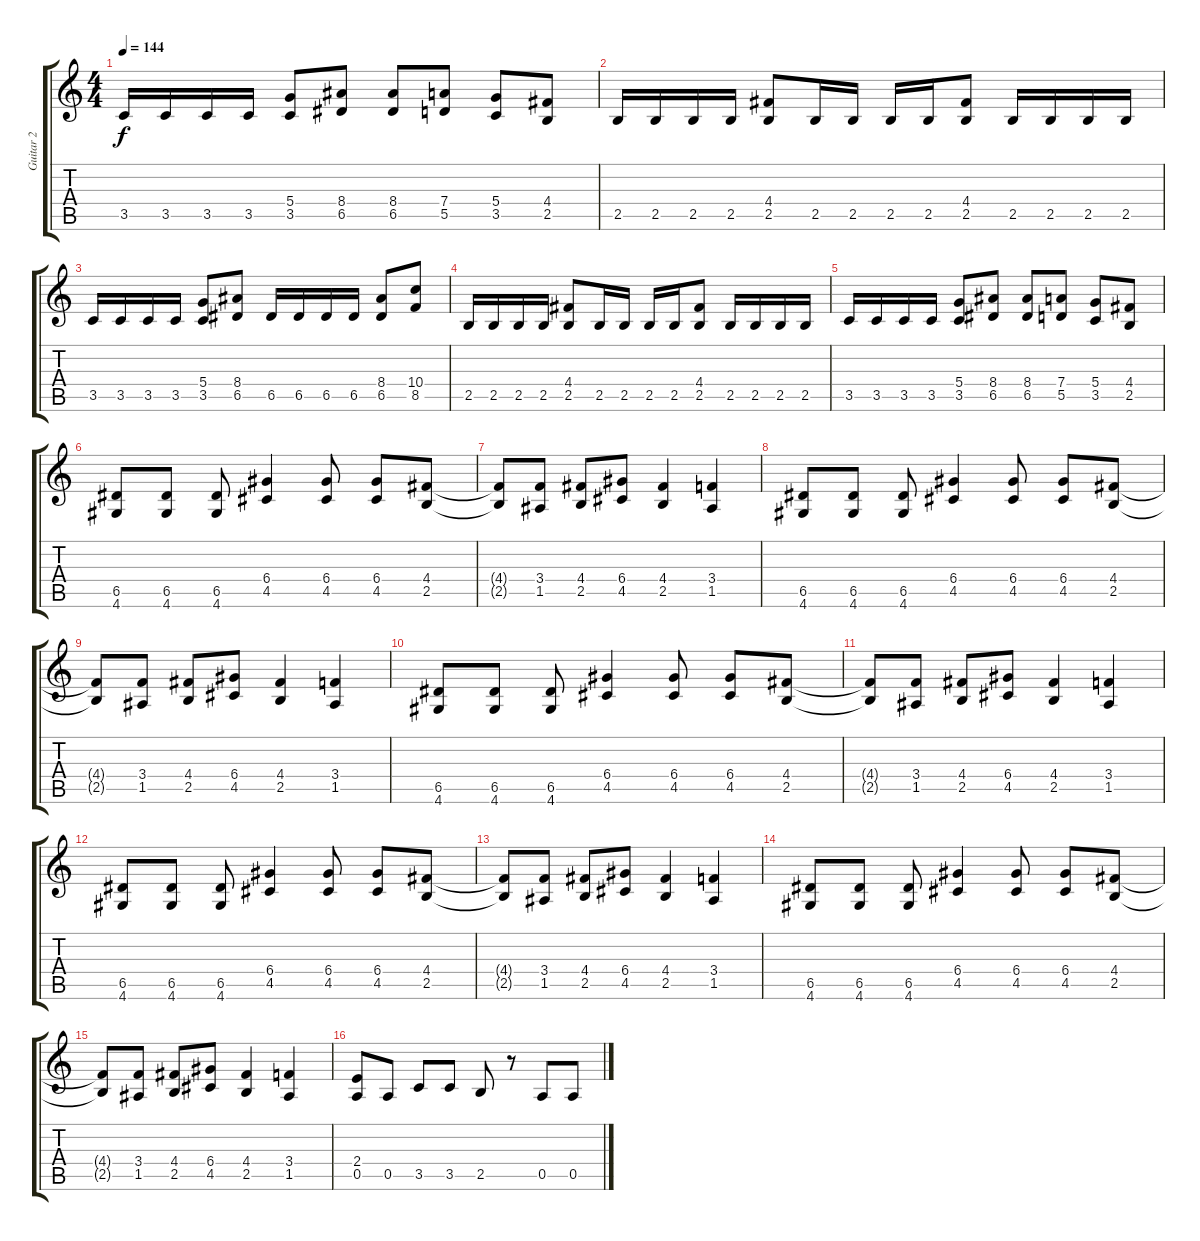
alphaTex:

\track ("Guitar 2" "Guitar 2") {instrument distortionguitar}
\staff {score tabs}
\tuning (E4 B3 G3 D3 A2 E2) {hide}
\ts (4 4)
\tempo 144
\clef g2
\ks c
3.5.16{dy f} 3.5.16 3.5.16 3.5.16 (5.4 3.5).8 (8.4 6.5).8 (8.4 6.5).8 (7.4 5.5).8 (5.4 3.5).8 (4.4 2.5).8 |
2.5.16 2.5.16 2.5.16 2.5.16 (4.4 2.5).8 2.5.16 2.5.16 2.5.16 2.5.16 (4.4 2.5).8 2.5.16 2.5.16 2.5.16 2.5.16 |
3.5.16 3.5.16 3.5.16 3.5.16 (5.4 3.5).8 (8.4 6.5).8 6.5.16 6.5.16 6.5.16 6.5.16 (8.4 6.5).8 (10.4 8.5).8 |
2.5.16 2.5.16 2.5.16 2.5.16 (4.4 2.5).8 2.5.16 2.5.16 2.5.16 2.5.16 (4.4 2.5).8 2.5.16 2.5.16 2.5.16 2.5.16 |
3.5.16 3.5.16 3.5.16 3.5.16 (5.4 3.5).8 (8.4 6.5).8 (8.4 6.5).8 (7.4 5.5).8 (5.4 3.5).8 (4.4 2.5).8 |
(6.5 4.6).8 (6.5 4.6).8 (6.5 4.6).8 (6.4 4.5).4 (6.4 4.5).8 (6.4 4.5).8 (4.4 2.5).8 |
(4.4{t} 2.5{t}).8 (3.4 1.5).8 (4.4 2.5).8 (6.4 4.5).8 (4.4 2.5).4 (3.4 1.5).4 |
(6.5 4.6).8 (6.5 4.6).8 (6.5 4.6).8 (6.4 4.5).4 (6.4 4.5).8 (6.4 4.5).8 (4.4 2.5).8 |
(4.4{t} 2.5{t}).8 (3.4 1.5).8 (4.4 2.5).8 (6.4 4.5).8 (4.4 2.5).4 (3.4 1.5).4 |
(6.5 4.6).8 (6.5 4.6).8 (6.5 4.6).8 (6.4 4.5).4 (6.4 4.5).8 (6.4 4.5).8 (4.4 2.5).8 |
(4.4{t} 2.5{t}).8 (3.4 1.5).8 (4.4 2.5).8 (6.4 4.5).8 (4.4 2.5).4 (3.4 1.5).4 |
(6.5 4.6).8 (6.5 4.6).8 (6.5 4.6).8 (6.4 4.5).4 (6.4 4.5).8 (6.4 4.5).8 (4.4 2.5).8 |
(4.4{t} 2.5{t}).8 (3.4 1.5).8 (4.4 2.5).8 (6.4 4.5).8 (4.4 2.5).4 (3.4 1.5).4 |
(6.5 4.6).8 (6.5 4.6).8 (6.5 4.6).8 (6.4 4.5).4 (6.4 4.5).8 (6.4 4.5).8 (4.4 2.5).8 |
(4.4{t} 2.5{t}).8 (3.4 1.5).8 (4.4 2.5).8 (6.4 4.5).8 (4.4 2.5).4 (3.4 1.5).4 |
(2.4 0.5).8 0.5.8 3.5.8 3.5.8 2.5.8 r.8 0.5.8 0.5.8
